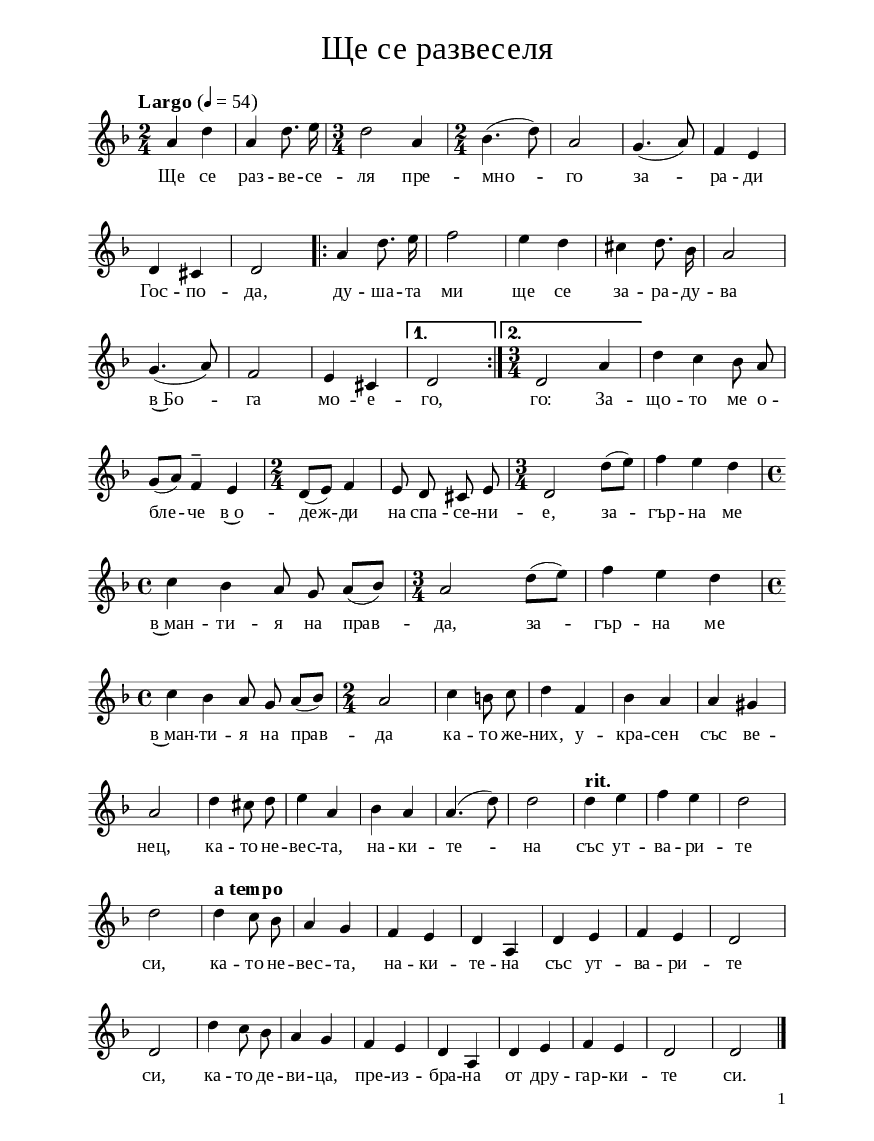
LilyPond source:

\version "2.24.4"

% include paper part and global functions
\include "include/globals.ily"

\bookpart {
  \label #'ref021
  \tocItem \markup "Ще се развеселя"
  \include "include/bookpart-paper.ily"
  \score {
    \include "include/score-layout.ily"

   \new Voice \absolute {
      \clef treble
      \key d \minor
      \time 2/4
      \tempoFunc "Largo" 4 "54"
      \autoBeamOff

      a'4 d''4 | a'4 d''8. e''16 | \time 3/4 d''2 a'4 | \time 2/4 bes'4. ( d''8 ) | a'2 | g'4. ( a'8 ) |

      f'4 e'4 | \break d'4 cis'4 | d'2 | \repeat volta 2 {
        a'4 d''8. e''16 | f''2 | e''4 d''4

        cis''4 d''8. bes'16 |  a'2 | \break g'4. ( a'8 ) | f'2 | e'4 cis'4 |
      } \alternative { {d'2 } {\time 3/4 d'2 a'4} }

      d''4 c''4 bes'8 a'8 | \break  g'8([a'8]) f'4^- e'4 |  \time 2/4 d'8([e'8]) f'4 | e'8 d'8 cis'8 e'8 |

      \time 3/4 d'2 d''8 ([e''8]) | f''4 e''4 d''4 | \break \time 4/4 c''4 bes'4 a'8 g'8 a'8([bes'8]) | \time 3/4 a'2 d''8 ([e''8]) |

      f''4 e''4 d''4 | \break \time 4/4 c''4 bes'4 a'8 g'8 a'8 ([bes'8]) | \time 2/4 a'2 | c''4 b'8 c'' |

      d''4 f'4 |  bes'4 a'4 | a'4 gis'4 |\break   a'2 | d''4 cis''8 d''8 | e''4 a'4 | bes'4 a'4 |

      a'4. ( d''8 ) | d''2 | \tempo "rit." d''4 e''4 |  f''4 e''4 | d''2 | \break d''2 | \tempo "a tempo" d''4 c''8 bes'8 | a'4 g'4 |

      f'4 e'4 | d'4 a4 | d'4 e'4 | f'4 e'4 | d'2 | \break  d'2 | d''4 c''8\noBeam bes'8 |

      a'4 g'4 | f'4 e'4 | d'4 a4 | d'4 e'4 | f'4 e'4 | d'2 | d'2 | \bar "|."
    }


    \addlyrics {
      Ще се раз -- ве -- се -- ля пре -- мно -- го за --
      ра -- ди Гос -- по -- да, ду -- ша -- та ми ще се
      за -- ра -- ду -- ва в~Бо -- га мо -- е -- го, го: За --
      що -- то ме о -- бле -- че в~o -- деж -- ди на спа -- се -- ни --
      е, за -- гър -- на ме в~ман -- ти -- я на прав -- да, за --
      гър -- на ме в~ман -- ти -- я на прав -- да ка -- то же --
      них, у -- кра -- сен със ве -- нец, ка -- то не -- вес -- та, на -- ки --
      те -- на със ут -- ва -- ри -- те си, ка -- то не -- вес -- та,
      на -- ки -- те -- на със ут -- ва -- ри -- те си, ка -- то де --
      ви -- ца, пре -- из -- бра -- на от дру -- гар -- ки -- те си.
    }

    \header {
      title = \titleFunc #'ref_desc_4 "Ще се развеселя" "Šte se razveselja"
    }

    \midi{}

  } % score


} % bookpart